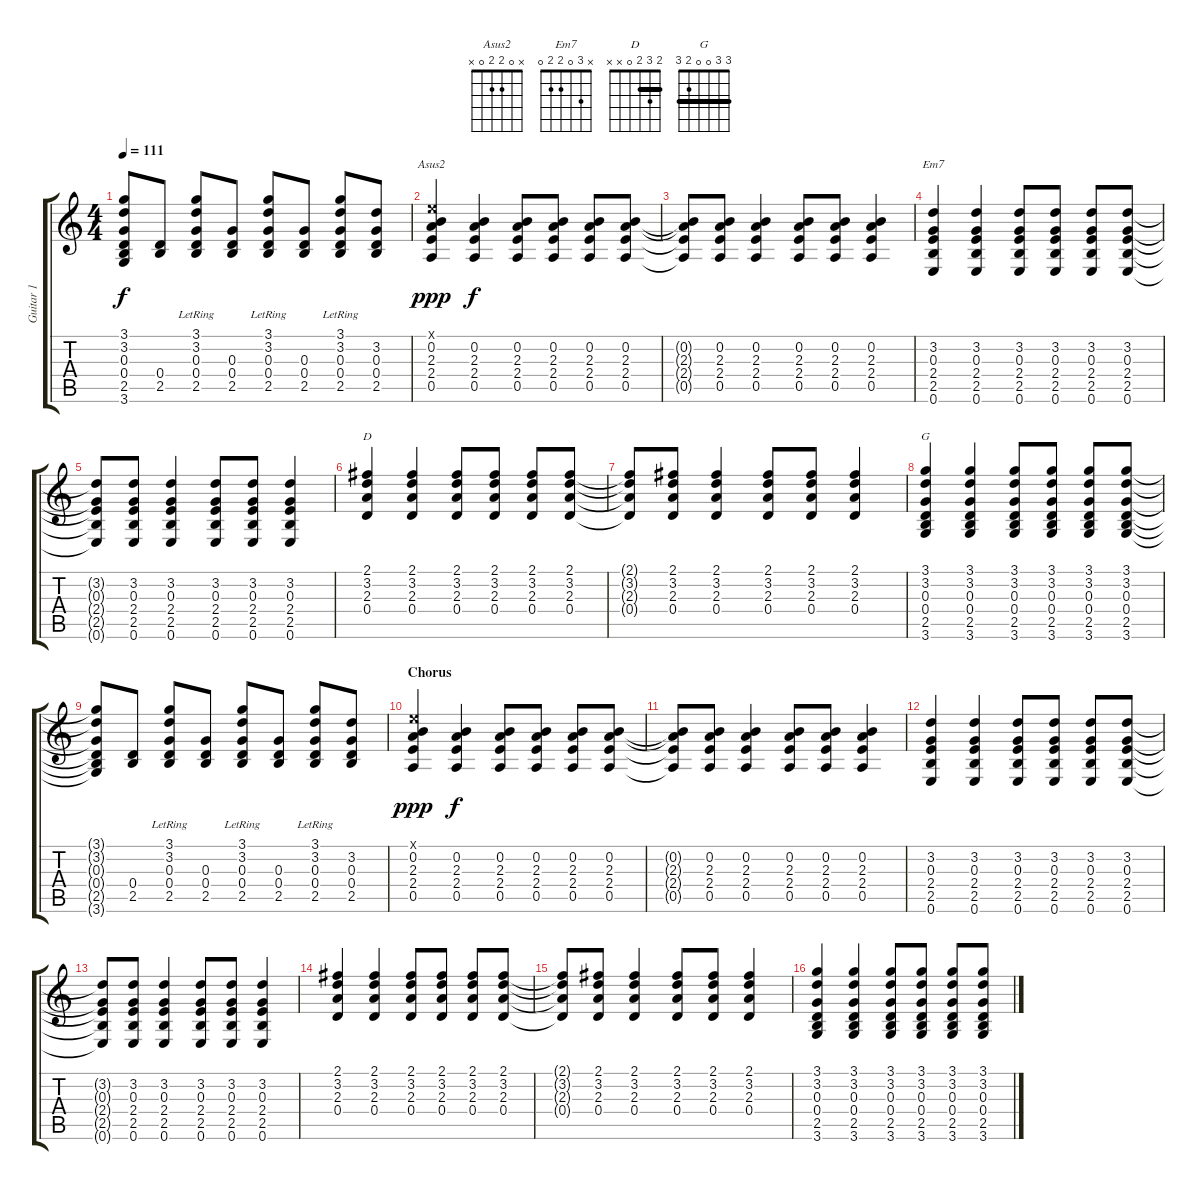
\track ("Guitar 1" "Guitar 1") {instrument acousticguitarsteel}
\staff {score tabs}
\tuning (E4 B3 G3 D3 A2 E2) {hide}
\chord ("Asus2" x 0 2 2 0 x)
\chord ("Em7" x 3 0 2 2 0)
\chord ("D" 2 3 2 0 x x) {barre 2}
\chord ("G" 3 3 0 0 2 3) {barre 3}
\ts (4 4)
\tempo 111
\clef g2
\ks c
(3.1{t} 3.2{t} 0.3{t} 0.4{t} 2.5{t} 3.6{t}).8{dy f} (0.4 2.5).8 (3.1{lr} 3.2{lr} 0.3 0.4 2.5).8 (0.3 0.4 2.5).8 (3.1{lr} 3.2{lr} 0.3 0.4 2.5).8 (0.3 0.4 2.5).8 (3.1{lr} 3.2 0.3 0.4 2.5).8 (3.2 0.3 0.4 2.5).8 |
(0.1{x} 0.2 2.3 2.4 0.5).4{ch "Asus2" dy ppp} (0.2 2.3 2.4 0.5).4{dy f} (0.2 2.3 2.4 0.5).8 (0.2 2.3 2.4 0.5).8 (0.2 2.3 2.4 0.5).8 (0.2 2.3 2.4 0.5).8 |
(0.2{t} 2.3{t} 2.4{t} 0.5{t}).8 (0.2 2.3 2.4 0.5).8 (0.2 2.3 2.4 0.5).4 (0.2 2.3 2.4 0.5).8 (0.2 2.3 2.4 0.5).8 (0.2 2.3 2.4 0.5).4 |
(3.2 0.3 2.4 2.5 0.6).4{ch "Em7"} (3.2 0.3 2.4 2.5 0.6).4 (3.2 0.3 2.4 2.5 0.6).8 (3.2 0.3 2.4 2.5 0.6).8 (3.2 0.3 2.4 2.5 0.6).8 (3.2 0.3 2.4 2.5 0.6).8 |
(3.2{t} 0.3{t} 2.4{t} 2.5{t} 0.6{t}).8 (3.2 0.3 2.4 2.5 0.6).8 (3.2 0.3 2.4 2.5 0.6).4 (3.2 0.3 2.4 2.5 0.6).8 (3.2 0.3 2.4 2.5 0.6).8 (3.2 0.3 2.4 2.5 0.6).4 |
(2.1 3.2 2.3 0.4).4{ch "D"} (2.1 3.2 2.3 0.4).4 (2.1 3.2 2.3 0.4).8 (2.1 3.2 2.3 0.4).8 (2.1 3.2 2.3 0.4).8 (2.1 3.2 2.3 0.4).8 |
(2.1{t} 3.2{t} 2.3{t} 0.4{t}).8 (2.1 3.2 2.3 0.4).8 (2.1 3.2 2.3 0.4).4 (2.1 3.2 2.3 0.4).8 (2.1 3.2 2.3 0.4).8 (2.1 3.2 2.3 0.4).4 |
(3.1 3.2 0.3 0.4 2.5 3.6).4{ch "G"} (3.1 3.2 0.3 0.4 2.5 3.6).4 (3.1 3.2 0.3 0.4 2.5 3.6).8 (3.1 3.2 0.3 0.4 2.5 3.6).8 (3.1 3.2 0.3 0.4 2.5 3.6).8 (3.1 3.2 0.3 0.4 2.5 3.6).8 |
(3.1{t} 3.2{t} 0.3{t} 0.4{t} 2.5{t} 3.6{t}).8 (0.4 2.5).8 (3.1{lr} 3.2{lr} 0.3 0.4 2.5).8 (0.3 0.4 2.5).8 (3.1{lr} 3.2{lr} 0.3 0.4 2.5).8 (0.3 0.4 2.5).8 (3.1{lr} 3.2 0.3 0.4 2.5).8 (3.2 0.3 0.4 2.5).8 |
\section ("" "Chorus")
(0.1{x} 0.2 2.3 2.4 0.5).4{dy ppp} (0.2 2.3 2.4 0.5).4{dy f} (0.2 2.3 2.4 0.5).8 (0.2 2.3 2.4 0.5).8 (0.2 2.3 2.4 0.5).8 (0.2 2.3 2.4 0.5).8 |
(0.2{t} 2.3{t} 2.4{t} 0.5{t}).8 (0.2 2.3 2.4 0.5).8 (0.2 2.3 2.4 0.5).4 (0.2 2.3 2.4 0.5).8 (0.2 2.3 2.4 0.5).8 (0.2 2.3 2.4 0.5).4 |
(3.2 0.3 2.4 2.5 0.6).4 (3.2 0.3 2.4 2.5 0.6).4 (3.2 0.3 2.4 2.5 0.6).8 (3.2 0.3 2.4 2.5 0.6).8 (3.2 0.3 2.4 2.5 0.6).8 (3.2 0.3 2.4 2.5 0.6).8 |
(3.2{t} 0.3{t} 2.4{t} 2.5{t} 0.6{t}).8 (3.2 0.3 2.4 2.5 0.6).8 (3.2 0.3 2.4 2.5 0.6).4 (3.2 0.3 2.4 2.5 0.6).8 (3.2 0.3 2.4 2.5 0.6).8 (3.2 0.3 2.4 2.5 0.6).4 |
(2.1 3.2 2.3 0.4).4 (2.1 3.2 2.3 0.4).4 (2.1 3.2 2.3 0.4).8 (2.1 3.2 2.3 0.4).8 (2.1 3.2 2.3 0.4).8 (2.1 3.2 2.3 0.4).8 |
(2.1{t} 3.2{t} 2.3{t} 0.4{t}).8 (2.1 3.2 2.3 0.4).8 (2.1 3.2 2.3 0.4).4 (2.1 3.2 2.3 0.4).8 (2.1 3.2 2.3 0.4).8 (2.1 3.2 2.3 0.4).4 |
(3.1 3.2 0.3 0.4 2.5 3.6).4 (3.1 3.2 0.3 0.4 2.5 3.6).4 (3.1 3.2 0.3 0.4 2.5 3.6).8 (3.1 3.2 0.3 0.4 2.5 3.6).8 (3.1 3.2 0.3 0.4 2.5 3.6).8 (3.1 3.2 0.3 0.4 2.5 3.6).8
